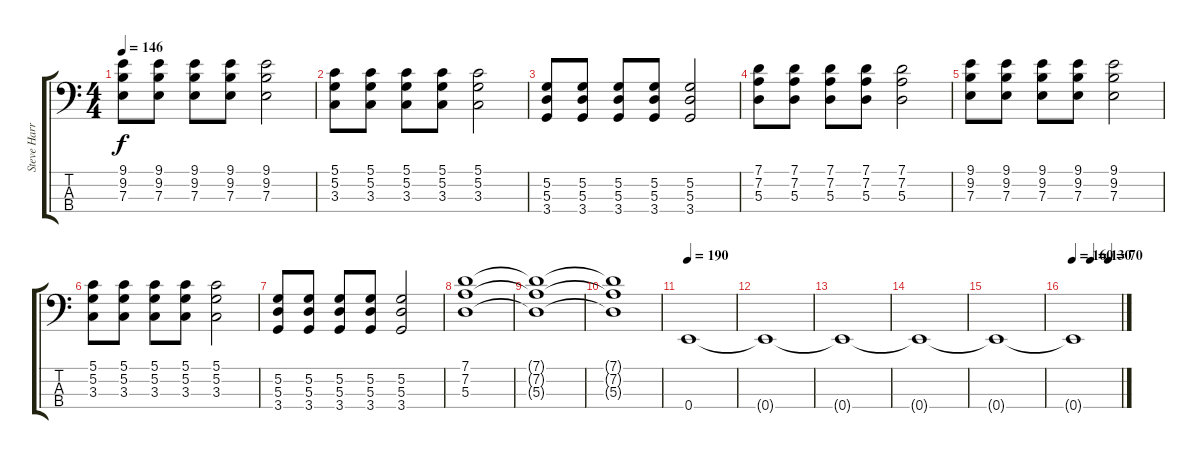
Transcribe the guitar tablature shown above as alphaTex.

\track ("Steve Harris" "Steve Harr") {instrument electricbassfinger}
\staff {score tabs}
\tuning (G2 D2 A1 E1) {hide}
\ts (4 4)
\tempo 146
\clef f4
\ks c
(9.1 9.2 7.3).8{dy f} (9.1 9.2 7.3).8 (9.1 9.2 7.3).8 (9.1 9.2 7.3).8 (9.1 9.2 7.3).2 |
(5.1 5.2 3.3).8 (5.1 5.2 3.3).8 (5.1 5.2 3.3).8 (5.1 5.2 3.3).8 (5.1 5.2 3.3).2 |
(5.2 5.3 3.4).8 (5.2 5.3 3.4).8 (5.2 5.3 3.4).8 (5.2 5.3 3.4).8 (5.2 5.3 3.4).2 |
(7.1 7.2 5.3).8 (7.1 7.2 5.3).8 (7.1 7.2 5.3).8 (7.1 7.2 5.3).8 (7.1 7.2 5.3).2 |
(9.1 9.2 7.3).8 (9.1 9.2 7.3).8 (9.1 9.2 7.3).8 (9.1 9.2 7.3).8 (9.1 9.2 7.3).2 |
(5.1 5.2 3.3).8 (5.1 5.2 3.3).8 (5.1 5.2 3.3).8 (5.1 5.2 3.3).8 (5.1 5.2 3.3).2 |
(5.2 5.3 3.4).8 (5.2 5.3 3.4).8 (5.2 5.3 3.4).8 (5.2 5.3 3.4).8 (5.2 5.3 3.4).2 |
(7.1 7.2 5.3).1 |
(7.1{t} 7.2{t} 5.3{t}).1 |
(7.1{t} 7.2{t} 5.3{t}).1 |
\tempo 190
0.4.1 |
0.4{t}.1 |
0.4{t}.1 |
0.4{t}.1 |
0.4{t}.1 |
\tempo 160
\tempo (130 0.375)
\tempo (70 0.75)
0.4{t}.1
